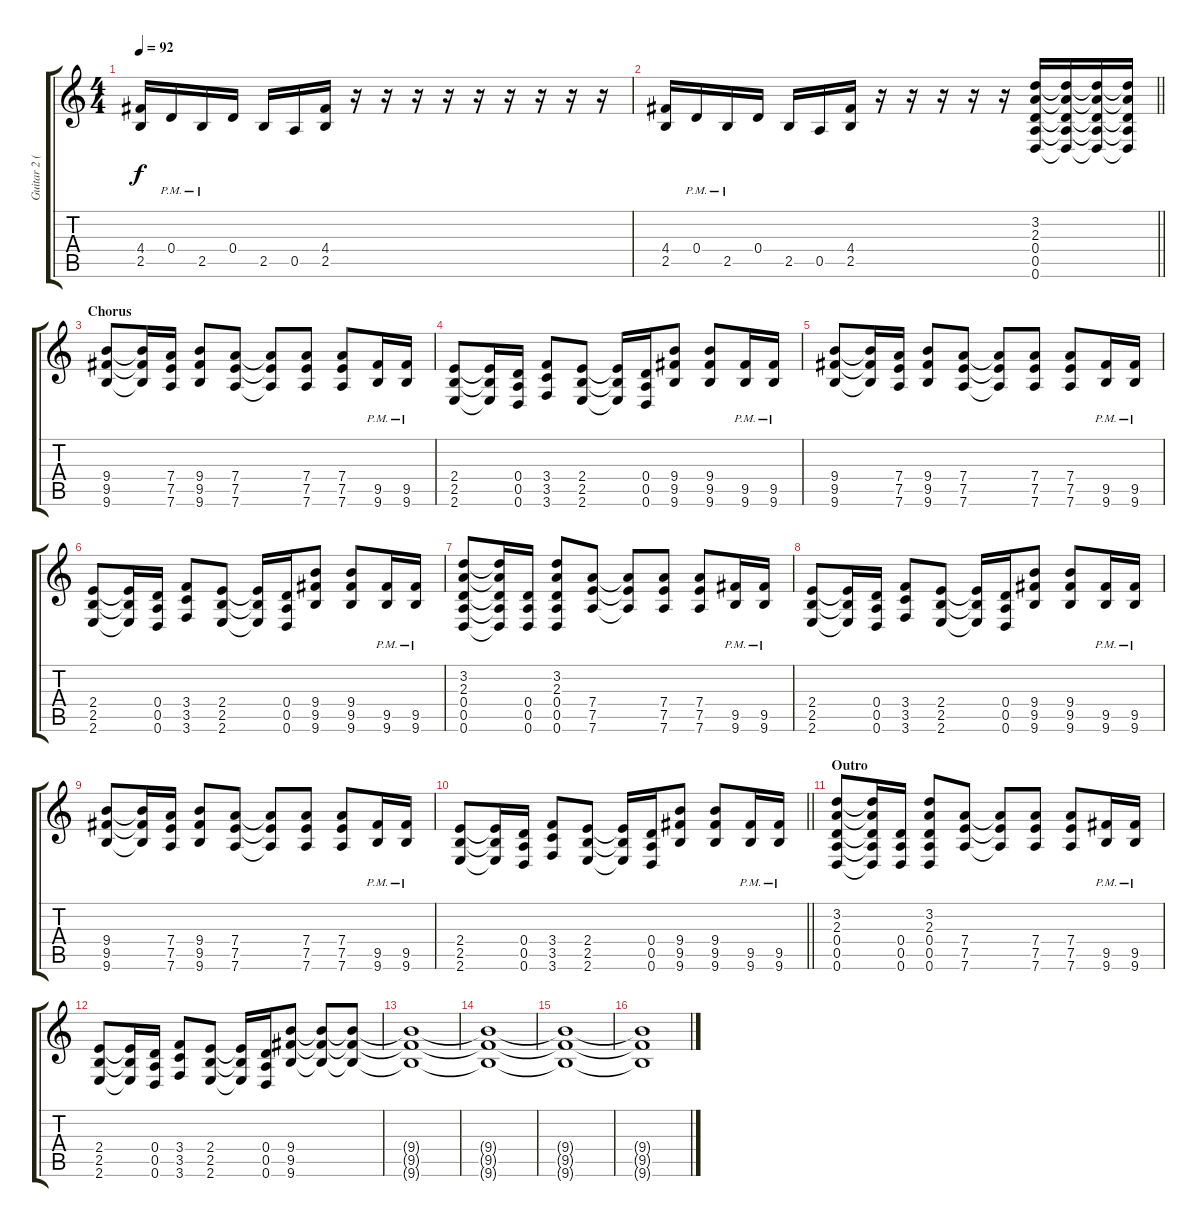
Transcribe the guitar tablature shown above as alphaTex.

\track ("Guitar 2 (Ryan Peake)" "Guitar 2 (") {instrument distortionguitar}
\staff {score tabs}
\tuning (E4 B3 G3 D3 A2 D2) {hide}
\ts (4 4)
\tempo 92
\clef g2
\ks c
(4.4 2.5).16{dy f} 0.4{pm}.16 2.5{pm}.16 0.4.16 2.5.16 0.5.16 (4.4 2.5).16 r.16 r.16 r.16 r.16 r.16 r.16 r.16 r.16 r.16 |
\barLineRight lightlight
(4.4 2.5).16 0.4{pm}.16 2.5{pm}.16 0.4.16 2.5.16 0.5.16 (4.4 2.5).16 r.16 r.16 r.16 r.16 r.16 (3.2 2.3 0.4 0.5 0.6).16 (3.2{t} 2.3{t} 0.4{t} 0.5{t} 0.6{t}).16 (3.2{t} 2.3{t} 0.4{t} 0.5{t} 0.6{t}).16 (3.2{t} 2.3{t} 0.4{t} 0.5{t} 0.6{t}).16 |
\section ("" "Chorus")
(9.4 9.5 9.6).8 (9.4{t} 9.5{t} 9.6{t}).16 (7.4 7.5 7.6).16 (9.4 9.5 9.6).8 (7.4 7.5 7.6).8 (7.4{t} 7.5{t} 7.6{t}).8 (7.4 7.5 7.6).8 (7.4 7.5 7.6).8 (9.5{pm} 9.6{pm}).16 (9.5{pm} 9.6{pm}).16 |
(2.4 2.5 2.6).8 (2.4{t} 2.5{t} 2.6{t}).16 (0.4 0.5 0.6).16 (3.4 3.5 3.6).8 (2.4 2.5 2.6).8 (2.4{t} 2.5{t} 2.6{t}).16 (0.4 0.5 0.6).16 (9.4 9.5 9.6).8 (9.4 9.5 9.6).8 (9.5{pm} 9.6{pm}).16 (9.5{pm} 9.6{pm}).16 |
(9.4 9.5 9.6).8 (9.4{t} 9.5{t} 9.6{t}).16 (7.4 7.5 7.6).16 (9.4 9.5 9.6).8 (7.4 7.5 7.6).8 (7.4{t} 7.5{t} 7.6{t}).8 (7.4 7.5 7.6).8 (7.4 7.5 7.6).8 (9.5{pm} 9.6{pm}).16 (9.5{pm} 9.6{pm}).16 |
(2.4 2.5 2.6).8 (2.4{t} 2.5{t} 2.6{t}).16 (0.4 0.5 0.6).16 (3.4 3.5 3.6).8 (2.4 2.5 2.6).8 (2.4{t} 2.5{t} 2.6{t}).16 (0.4 0.5 0.6).16 (9.4 9.5 9.6).8 (9.4 9.5 9.6).8 (9.5{pm} 9.6{pm}).16 (9.5{pm} 9.6{pm}).16 |
(3.2 2.3 0.4 0.5 0.6).8 (3.2{t} 2.3{t} 0.4{t} 0.5{t} 0.6{t}).16 (0.4 0.5 0.6).16 (3.2 2.3 0.4 0.5 0.6).8 (7.4 7.5 7.6).8 (7.4{t} 7.5{t} 7.6{t}).8 (7.4 7.5 7.6).8 (7.4 7.5 7.6).8 (9.5{pm} 9.6{pm}).16 (9.5{pm} 9.6{pm}).16 |
(2.4 2.5 2.6).8 (2.4{t} 2.5{t} 2.6{t}).16 (0.4 0.5 0.6).16 (3.4 3.5 3.6).8 (2.4 2.5 2.6).8 (2.4{t} 2.5{t} 2.6{t}).16 (0.4 0.5 0.6).16 (9.4 9.5 9.6).8 (9.4 9.5 9.6).8 (9.5{pm} 9.6{pm}).16 (9.5{pm} 9.6{pm}).16 |
(9.4 9.5 9.6).8 (9.4{t} 9.5{t} 9.6{t}).16 (7.4 7.5 7.6).16 (9.4 9.5 9.6).8 (7.4 7.5 7.6).8 (7.4{t} 7.5{t} 7.6{t}).8 (7.4 7.5 7.6).8 (7.4 7.5 7.6).8 (9.5{pm} 9.6{pm}).16 (9.5{pm} 9.6{pm}).16 |
\barLineRight lightlight
(2.4 2.5 2.6).8 (2.4{t} 2.5{t} 2.6{t}).16 (0.4 0.5 0.6).16 (3.4 3.5 3.6).8 (2.4 2.5 2.6).8 (2.4{t} 2.5{t} 2.6{t}).16 (0.4 0.5 0.6).16 (9.4 9.5 9.6).8 (9.4 9.5 9.6).8 (9.5{pm} 9.6{pm}).16 (9.5{pm} 9.6{pm}).16 |
\section ("" "Outro")
(3.2 2.3 0.4 0.5 0.6).8 (3.2{t} 2.3{t} 0.4{t} 0.5{t} 0.6{t}).16 (0.4 0.5 0.6).16 (3.2 2.3 0.4 0.5 0.6).8 (7.4 7.5 7.6).8 (7.4{t} 7.5{t} 7.6{t}).8 (7.4 7.5 7.6).8 (7.4 7.5 7.6).8 (9.5{pm} 9.6{pm}).16 (9.5{pm} 9.6{pm}).16 |
(2.4 2.5 2.6).8 (2.4{t} 2.5{t} 2.6{t}).16 (0.4 0.5 0.6).16 (3.4 3.5 3.6).8 (2.4 2.5 2.6).8 (2.4{t} 2.5{t} 2.6{t}).16 (0.4 0.5 0.6).16 (9.4 9.5 9.6).8 (9.4{t} 9.5{t} 9.6{t}).8 (9.4{t} 9.5{t} 9.6{t}).8 |
(9.4{t} 9.5{t} 9.6{t}).1 |
(9.4{t} 9.5{t} 9.6{t}).1 |
(9.4{t} 9.5{t} 9.6{t}).1 |
(9.4{t} 9.5{t} 9.6{t}).1
